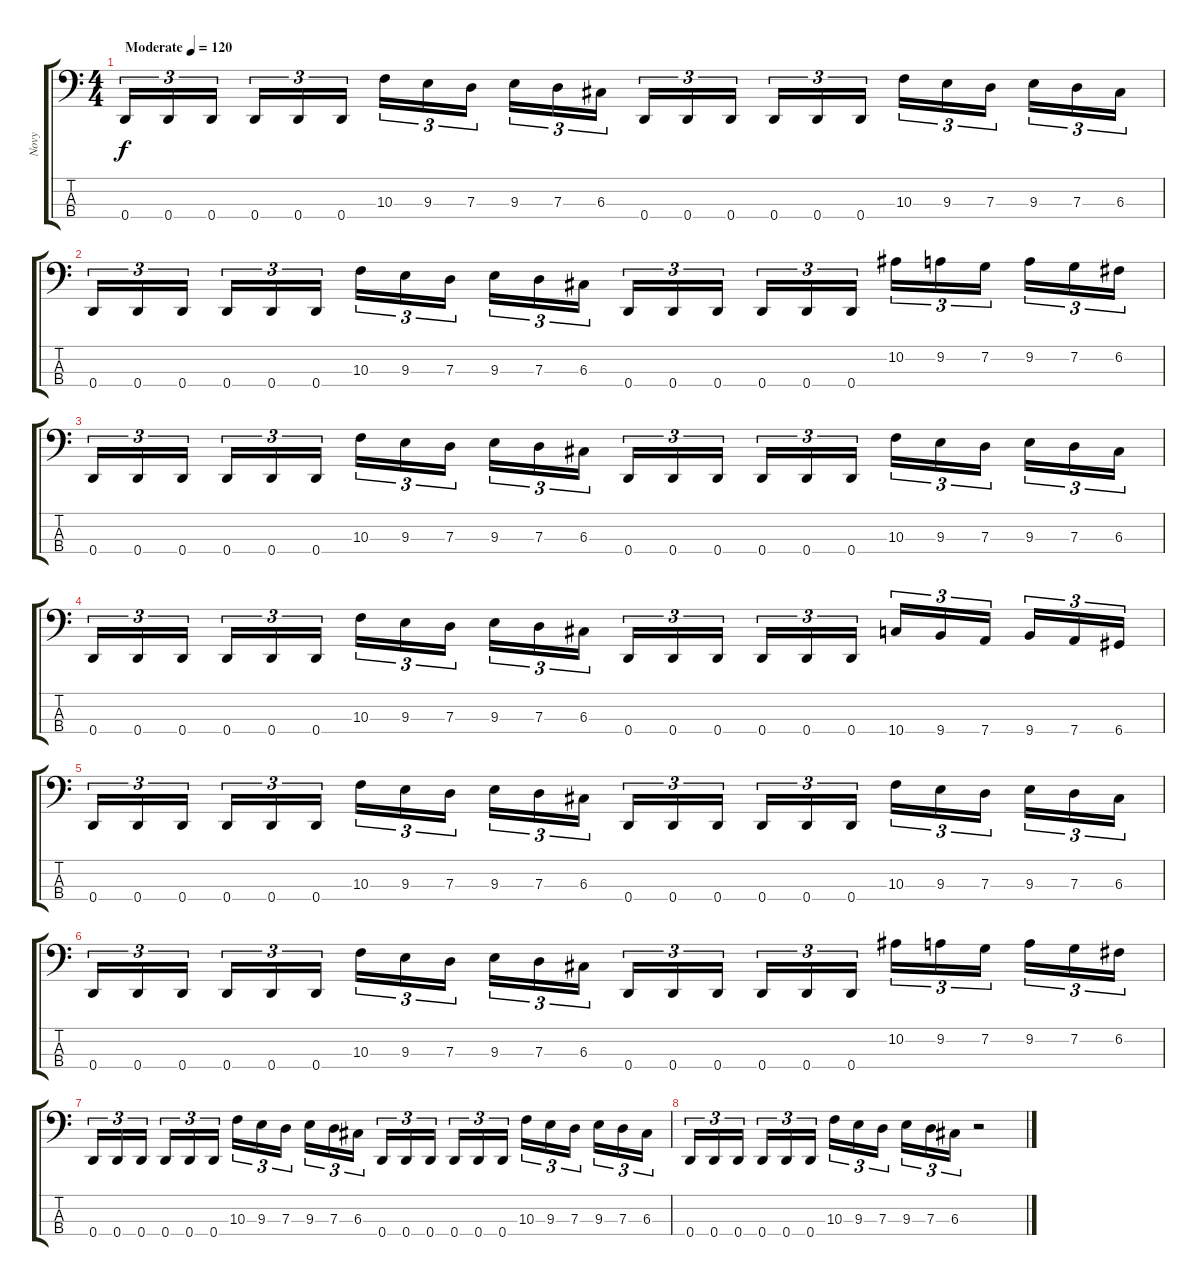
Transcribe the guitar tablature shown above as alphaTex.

\track ("Novy" "Novy") {instrument electricbassfinger}
\staff {score tabs}
\tuning (F2 C2 G1 D1) {hide}
\ts (4 4)
\tempo (120 "Moderate")
\clef f4
\ks c
0.4.16{tu (3 2) dy f instrument electricbassfinger} 0.4.16{tu (3 2)} 0.4.16{tu (3 2) beam splitsecondary} 0.4.16{tu (3 2)} 0.4.16{tu (3 2)} 0.4.16{tu (3 2)} 10.3.16{tu (3 2)} 9.3.16{tu (3 2)} 7.3.16{tu (3 2) beam splitsecondary} 9.3.16{tu (3 2)} 7.3.16{tu (3 2)} 6.3.16{tu (3 2)} 0.4.16{tu (3 2)} 0.4.16{tu (3 2)} 0.4.16{tu (3 2) beam splitsecondary} 0.4.16{tu (3 2)} 0.4.16{tu (3 2)} 0.4.16{tu (3 2)} 10.3.16{tu (3 2)} 9.3.16{tu (3 2)} 7.3.16{tu (3 2) beam splitsecondary} 9.3.16{tu (3 2)} 7.3.16{tu (3 2)} 6.3.16{tu (3 2)} |
0.4.16{tu (3 2)} 0.4.16{tu (3 2)} 0.4.16{tu (3 2) beam splitsecondary} 0.4.16{tu (3 2)} 0.4.16{tu (3 2)} 0.4.16{tu (3 2)} 10.3.16{tu (3 2)} 9.3.16{tu (3 2)} 7.3.16{tu (3 2) beam splitsecondary} 9.3.16{tu (3 2)} 7.3.16{tu (3 2)} 6.3.16{tu (3 2)} 0.4.16{tu (3 2)} 0.4.16{tu (3 2)} 0.4.16{tu (3 2) beam splitsecondary} 0.4.16{tu (3 2)} 0.4.16{tu (3 2)} 0.4.16{tu (3 2)} 10.2.16{tu (3 2)} 9.2.16{tu (3 2)} 7.2.16{tu (3 2) beam splitsecondary} 9.2.16{tu (3 2)} 7.2.16{tu (3 2)} 6.2.16{tu (3 2)} |
0.4.16{tu (3 2)} 0.4.16{tu (3 2)} 0.4.16{tu (3 2) beam splitsecondary} 0.4.16{tu (3 2)} 0.4.16{tu (3 2)} 0.4.16{tu (3 2)} 10.3.16{tu (3 2)} 9.3.16{tu (3 2)} 7.3.16{tu (3 2) beam splitsecondary} 9.3.16{tu (3 2)} 7.3.16{tu (3 2)} 6.3.16{tu (3 2)} 0.4.16{tu (3 2)} 0.4.16{tu (3 2)} 0.4.16{tu (3 2) beam splitsecondary} 0.4.16{tu (3 2)} 0.4.16{tu (3 2)} 0.4.16{tu (3 2)} 10.3.16{tu (3 2)} 9.3.16{tu (3 2)} 7.3.16{tu (3 2) beam splitsecondary} 9.3.16{tu (3 2)} 7.3.16{tu (3 2)} 6.3.16{tu (3 2)} |
0.4.16{tu (3 2)} 0.4.16{tu (3 2)} 0.4.16{tu (3 2) beam splitsecondary} 0.4.16{tu (3 2)} 0.4.16{tu (3 2)} 0.4.16{tu (3 2)} 10.3.16{tu (3 2)} 9.3.16{tu (3 2)} 7.3.16{tu (3 2) beam splitsecondary} 9.3.16{tu (3 2)} 7.3.16{tu (3 2)} 6.3.16{tu (3 2)} 0.4.16{tu (3 2)} 0.4.16{tu (3 2)} 0.4.16{tu (3 2) beam splitsecondary} 0.4.16{tu (3 2)} 0.4.16{tu (3 2)} 0.4.16{tu (3 2)} 10.4.16{tu (3 2)} 9.4.16{tu (3 2)} 7.4.16{tu (3 2) beam splitsecondary} 9.4.16{tu (3 2)} 7.4.16{tu (3 2)} 6.4.16{tu (3 2)} |
0.4.16{tu (3 2)} 0.4.16{tu (3 2)} 0.4.16{tu (3 2) beam splitsecondary} 0.4.16{tu (3 2)} 0.4.16{tu (3 2)} 0.4.16{tu (3 2)} 10.3.16{tu (3 2)} 9.3.16{tu (3 2)} 7.3.16{tu (3 2) beam splitsecondary} 9.3.16{tu (3 2)} 7.3.16{tu (3 2)} 6.3.16{tu (3 2)} 0.4.16{tu (3 2)} 0.4.16{tu (3 2)} 0.4.16{tu (3 2) beam splitsecondary} 0.4.16{tu (3 2)} 0.4.16{tu (3 2)} 0.4.16{tu (3 2)} 10.3.16{tu (3 2)} 9.3.16{tu (3 2)} 7.3.16{tu (3 2) beam splitsecondary} 9.3.16{tu (3 2)} 7.3.16{tu (3 2)} 6.3.16{tu (3 2)} |
0.4.16{tu (3 2)} 0.4.16{tu (3 2)} 0.4.16{tu (3 2) beam splitsecondary} 0.4.16{tu (3 2)} 0.4.16{tu (3 2)} 0.4.16{tu (3 2)} 10.3.16{tu (3 2)} 9.3.16{tu (3 2)} 7.3.16{tu (3 2) beam splitsecondary} 9.3.16{tu (3 2)} 7.3.16{tu (3 2)} 6.3.16{tu (3 2)} 0.4.16{tu (3 2)} 0.4.16{tu (3 2)} 0.4.16{tu (3 2) beam splitsecondary} 0.4.16{tu (3 2)} 0.4.16{tu (3 2)} 0.4.16{tu (3 2)} 10.2.16{tu (3 2)} 9.2.16{tu (3 2)} 7.2.16{tu (3 2) beam splitsecondary} 9.2.16{tu (3 2)} 7.2.16{tu (3 2)} 6.2.16{tu (3 2)} |
0.4.16{tu (3 2)} 0.4.16{tu (3 2)} 0.4.16{tu (3 2) beam splitsecondary} 0.4.16{tu (3 2)} 0.4.16{tu (3 2)} 0.4.16{tu (3 2)} 10.3.16{tu (3 2)} 9.3.16{tu (3 2)} 7.3.16{tu (3 2) beam splitsecondary} 9.3.16{tu (3 2)} 7.3.16{tu (3 2)} 6.3.16{tu (3 2)} 0.4.16{tu (3 2)} 0.4.16{tu (3 2)} 0.4.16{tu (3 2) beam splitsecondary} 0.4.16{tu (3 2)} 0.4.16{tu (3 2)} 0.4.16{tu (3 2)} 10.3.16{tu (3 2)} 9.3.16{tu (3 2)} 7.3.16{tu (3 2) beam splitsecondary} 9.3.16{tu (3 2)} 7.3.16{tu (3 2)} 6.3.16{tu (3 2)} |
0.4.16{tu (3 2)} 0.4.16{tu (3 2)} 0.4.16{tu (3 2) beam splitsecondary} 0.4.16{tu (3 2)} 0.4.16{tu (3 2)} 0.4.16{tu (3 2)} 10.3.16{tu (3 2)} 9.3.16{tu (3 2)} 7.3.16{tu (3 2) beam splitsecondary} 9.3.16{tu (3 2)} 7.3.16{tu (3 2)} 6.3.16{tu (3 2)} r.2
